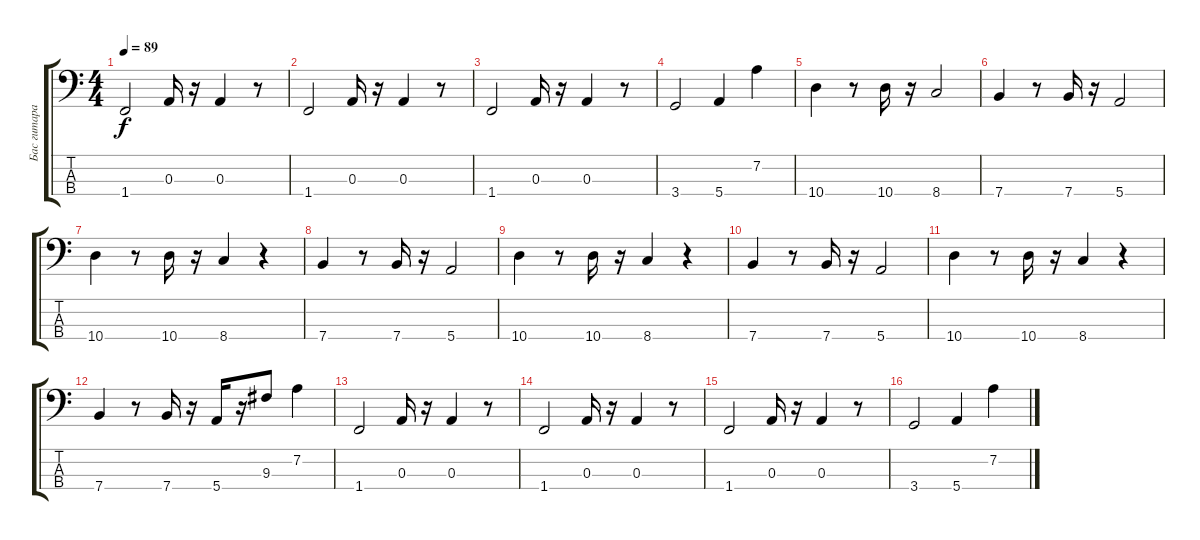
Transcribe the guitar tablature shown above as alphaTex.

\track ("Бас гитара" "Бас гитара") {instrument electricbassfinger}
\staff {score tabs}
\tuning (G2 D2 A1 E1) {hide}
\ts (4 4)
\tempo 89
\clef f4
\ks c
1.4.2{dy f} 0.3.16 r.16 0.3.4 r.8 |
1.4.2 0.3.16 r.16 0.3.4 r.8 |
1.4.2 0.3.16 r.16 0.3.4 r.8 |
3.4.2 5.4.4 7.2.4 |
10.4.4 r.8 10.4.16 r.16 8.4.2 |
7.4.4 r.8 7.4.16 r.16 5.4.2 |
10.4.4 r.8 10.4.16 r.16 8.4.4 r.4 |
7.4.4 r.8 7.4.16 r.16 5.4.2 |
10.4.4 r.8 10.4.16 r.16 8.4.4 r.4 |
7.4.4 r.8 7.4.16 r.16 5.4.2 |
10.4.4 r.8 10.4.16 r.16 8.4.4 r.4 |
7.4.4 r.8 7.4.16 r.16 5.4.16 r.16 9.3.8 7.2.4 |
1.4.2 0.3.16 r.16 0.3.4 r.8 |
1.4.2 0.3.16 r.16 0.3.4 r.8 |
1.4.2 0.3.16 r.16 0.3.4 r.8 |
3.4.2 5.4.4 7.2.4
